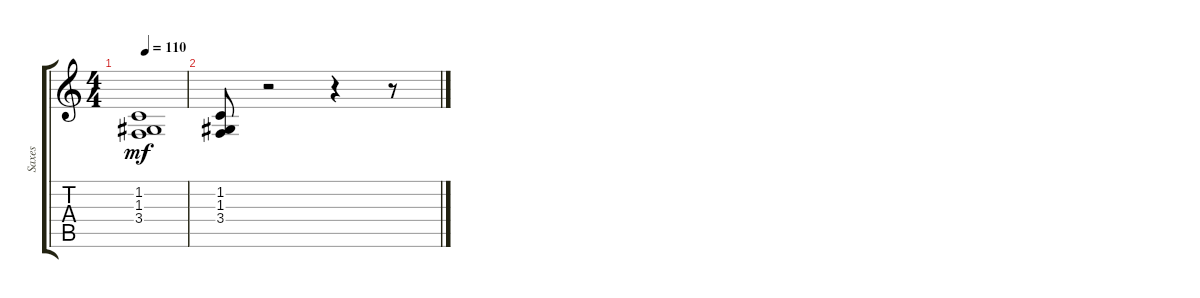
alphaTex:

\track ("Saxes" "Saxes") {instrument altosax}
\staff {score tabs}
\tuning (E4 B3 G3 D3 A2 E2) {hide}
\ts (4 4)
\tempo 110
\clef g2
\ks c
(1.2 1.3 3.4).1{dy mf} |
(1.2 1.3 3.4).8 r.2 r.4 r.8
